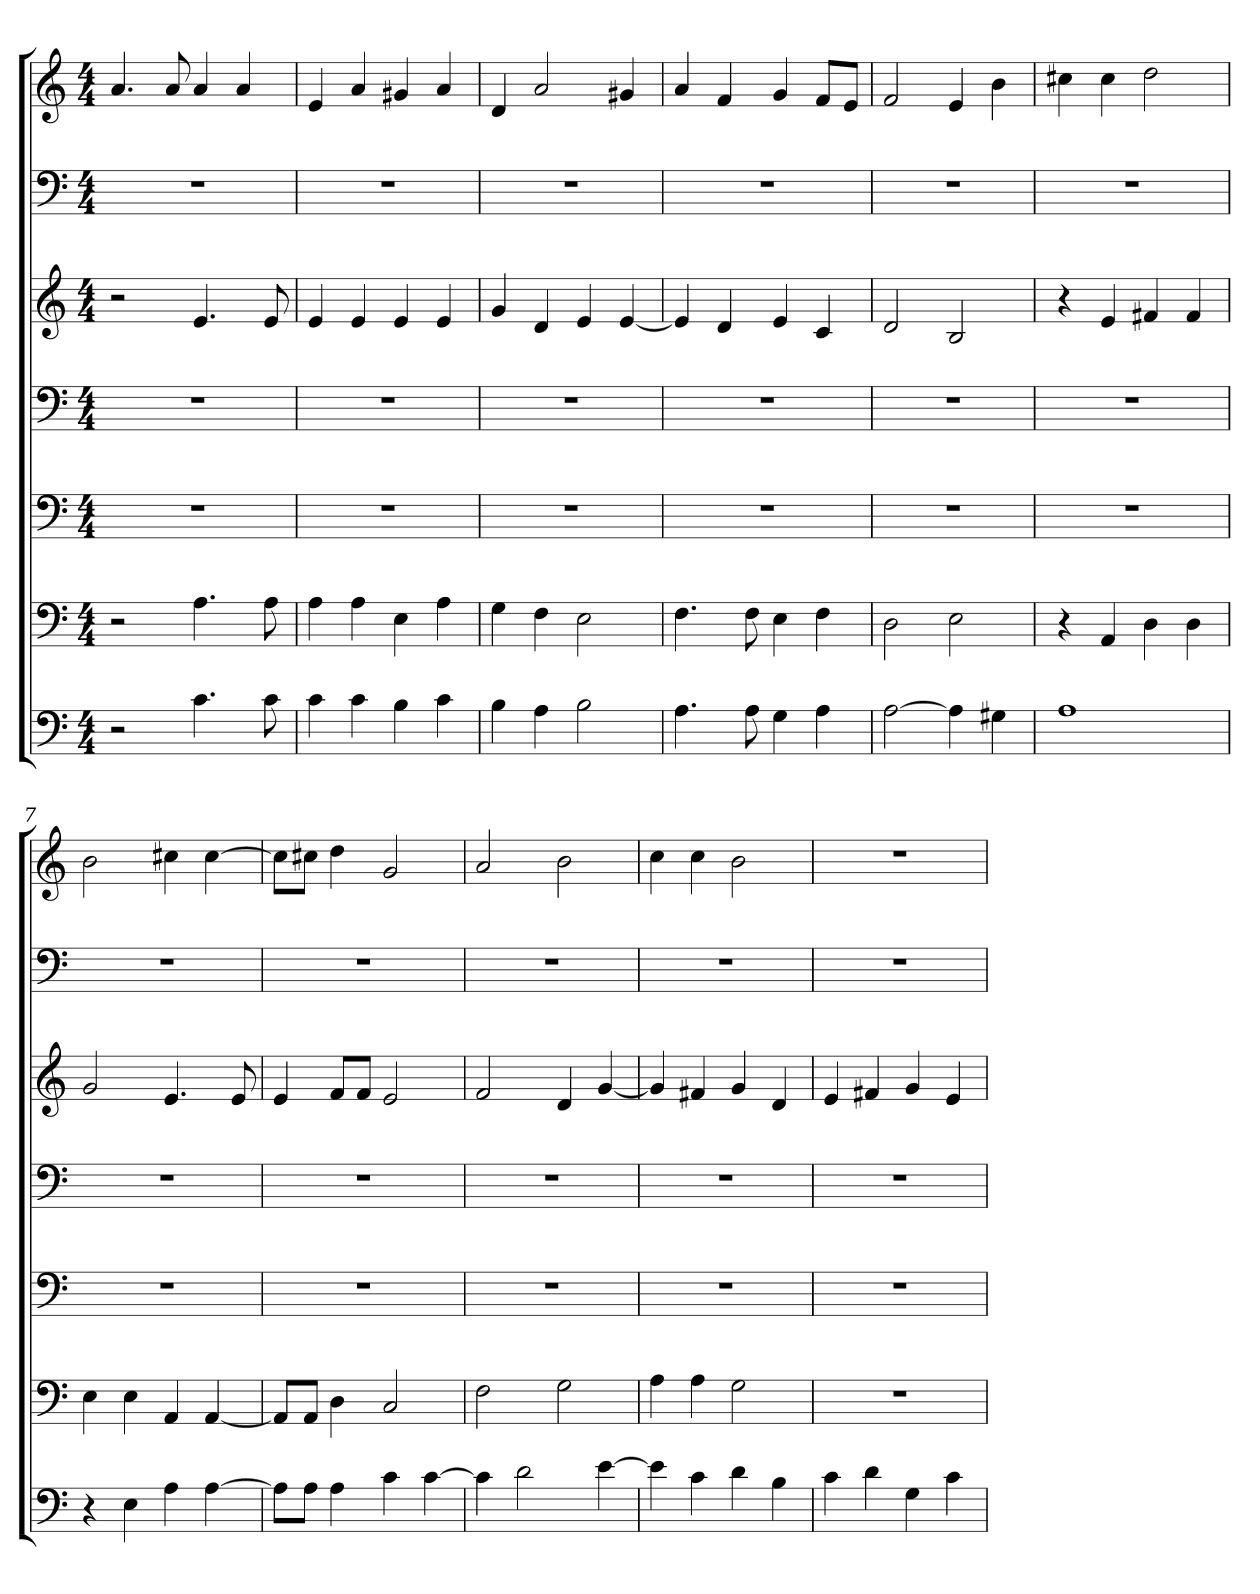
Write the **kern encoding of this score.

**kern	**kern	**kern	**kern	**kern	**kern	**kern
*part7	*part6	*part5	*part4	*part3	*part2	*part1
*staff7	*staff6	*staff5	*staff4	*staff3	*staff2	*staff1
*clefF4	*clefF4	*clefF4	*clefF4	*clefG2	*clefF4	*clefG2
*k[]	*k[]	*k[]	*k[]	*k[]	*k[]	*k[]
*M4/4	*M4/4	*M4/4	*M4/4	*M4/4	*M4/4	*M4/4
=1	=1	=1	=1	=1	=1	=1
2r	2r	1r	1r	2r	1r	4.a
.	.	.	.	.	.	8a
4.c	4.A	.	.	4.e	.	4a
.	.	.	.	.	.	4a
8c	8A	.	.	8e	.	.
=2	=2	=2	=2	=2	=2	=2
4c	4A	1r	1r	4e	1r	4e
4c	4A	.	.	4e	.	4a
4B	4E	.	.	4e	.	4g#X
4c	4A	.	.	4e	.	4a
=3	=3	=3	=3	=3	=3	=3
4B	4G	1r	1r	4g	1r	4d
4A	4F	.	.	4d	.	2a
2B	2E	.	.	4e	.	.
.	.	.	.	[4e	.	4g#X
=4	=4	=4	=4	=4	=4	=4
4.A	4.F	1r	1r	4e]	1r	4a
.	.	.	.	4d	.	4f
8A	8F	.	.	.	.	.
4G	4E	.	.	4e	.	4g
4A	4F	.	.	4c	.	8f/L
.	.	.	.	.	.	8e/J
=5	=5	=5	=5	=5	=5	=5
[2A	2D	1r	1r	2d	1r	2f
4A]	2E	.	.	2B	.	4e
4G#X	.	.	.	.	.	4b
=6	=6	=6	=6	=6	=6	=6
1A	4r	1r	1r	4r	1r	4cc#X
.	4AA	.	.	4e	.	4cc#
.	4D	.	.	4f#X	.	2dd
.	4D	.	.	4f#	.	.
=7	=7	=7	=7	=7	=7	=7
4r	4E	1r	1r	2g	1r	2b
4E	4E	.	.	.	.	.
4A	4AA	.	.	4.e	.	4cc#X
[4A	[4AA	.	.	.	.	[4cc#
.	.	.	.	8e	.	.
=8	=8	=8	=8	=8	=8	=8
8A\L]	8AA/L]	1r	1r	4e	1r	8cc#\L]
8A\J	8AA/J	.	.	.	.	8cc#X\J
4A	4D	.	.	8f/L	.	4dd
.	.	.	.	8f/J	.	.
4c	2C	.	.	2e	.	2g
[4c	.	.	.	.	.	.
=9	=9	=9	=9	=9	=9	=9
4c]	2F	1r	1r	2f	1r	2a
2d	.	.	.	.	.	.
.	2G	.	.	4d	.	2b
[4e	.	.	.	[4g	.	.
=10	=10	=10	=10	=10	=10	=10
4e]	4A	1r	1r	4g]	1r	4cc
4c	4A	.	.	4f#X	.	4cc
4d	2G	.	.	4g	.	2b
4B	.	.	.	4d	.	.
=11	=11	=11	=11	=11	=11	=11
4c	1r	1r	1r	4e	1r	1r
4d	.	.	.	4f#X	.	.
4G	.	.	.	4g	.	.
4c	.	.	.	4e	.	.
=	=	=	=	=	=	=
*-	*-	*-	*-	*-	*-	*-
